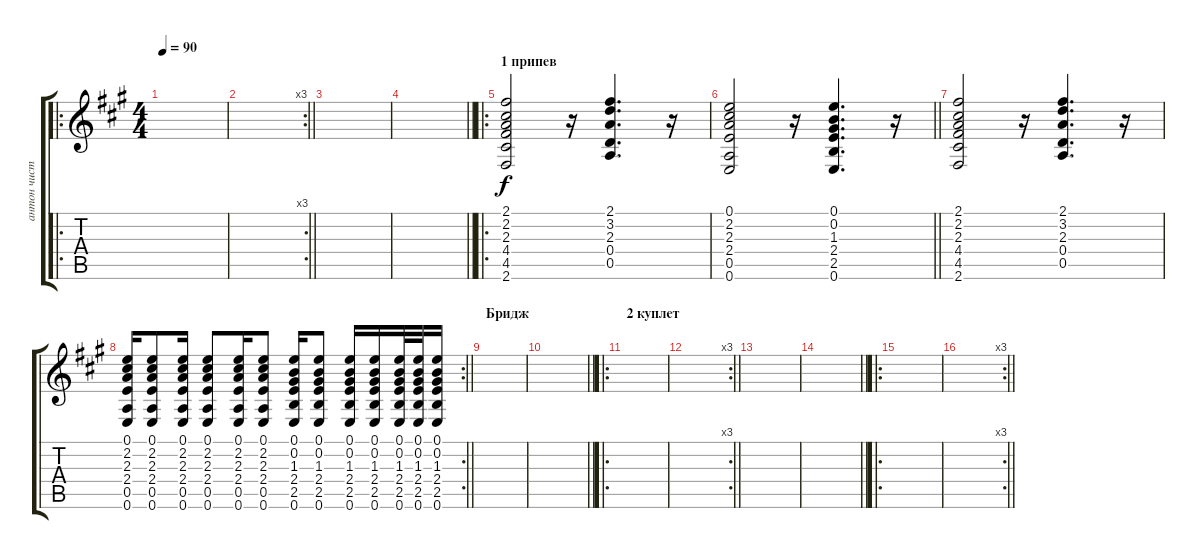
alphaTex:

\track ("антон чистый" "антон чист") {instrument electricguitarclean}
\staff {score tabs}
\tuning (E4 B3 G3 D3 A2 E2) {hide}
\ro
\ts (4 4)
\tempo 90
\clef g2
\ks f#minor
|
\rc 3
\barLineRight lightlight
|
|
\barLineRight lightlight
|
\ro
\section ("" "1 припев")
(2.1 2.2 2.3 4.4 4.5 2.6).2 r.16 (2.1 3.2 2.3 0.4 0.5).4{d} r.16 |
\barLineRight lightlight
(0.1 2.2 2.3 2.4 0.5 0.6).2 r.16 (0.1 0.2 1.3 2.4 2.5 0.6).4{d} r.16 |
(2.1 2.2 2.3 4.4 4.5 2.6).2 r.16 (2.1 3.2 2.3 0.4 0.5).4{d} r.16 |
\rc 2
\barLineRight lightlight
(0.1 2.2 2.3 2.4 0.5 0.6).16 (0.1 2.2 2.3 2.4 0.5 0.6).8 (0.1 2.2 2.3 2.4 0.5 0.6).16 (0.1 2.2 2.3 2.4 0.5 0.6).8 (0.1 2.2 2.3 2.4 0.5 0.6).16 (0.1 2.2 2.3 2.4 0.5 0.6).8 (0.1 0.2 1.3 2.4 2.5 0.6).16 (0.1 0.2 1.3 2.4 2.5 0.6).8 (0.1 0.2 1.3 2.4 2.5 0.6).16 (0.1 0.2 1.3 2.4 2.5 0.6).16 (0.1 0.2 1.3 2.4 2.5 0.6).32 (0.1 0.2 1.3 2.4 2.5 0.6).32 (0.1 0.2 1.3 2.4 2.5 0.6).16 |
\section ("" "Бридж")
|
\barLineRight lightlight
|
\ro
\section ("" "2 куплет")
|
\rc 3
\barLineRight lightlight
|
|
\barLineRight lightlight
|
\ro
|
\rc 3
\barLineRight lightlight
